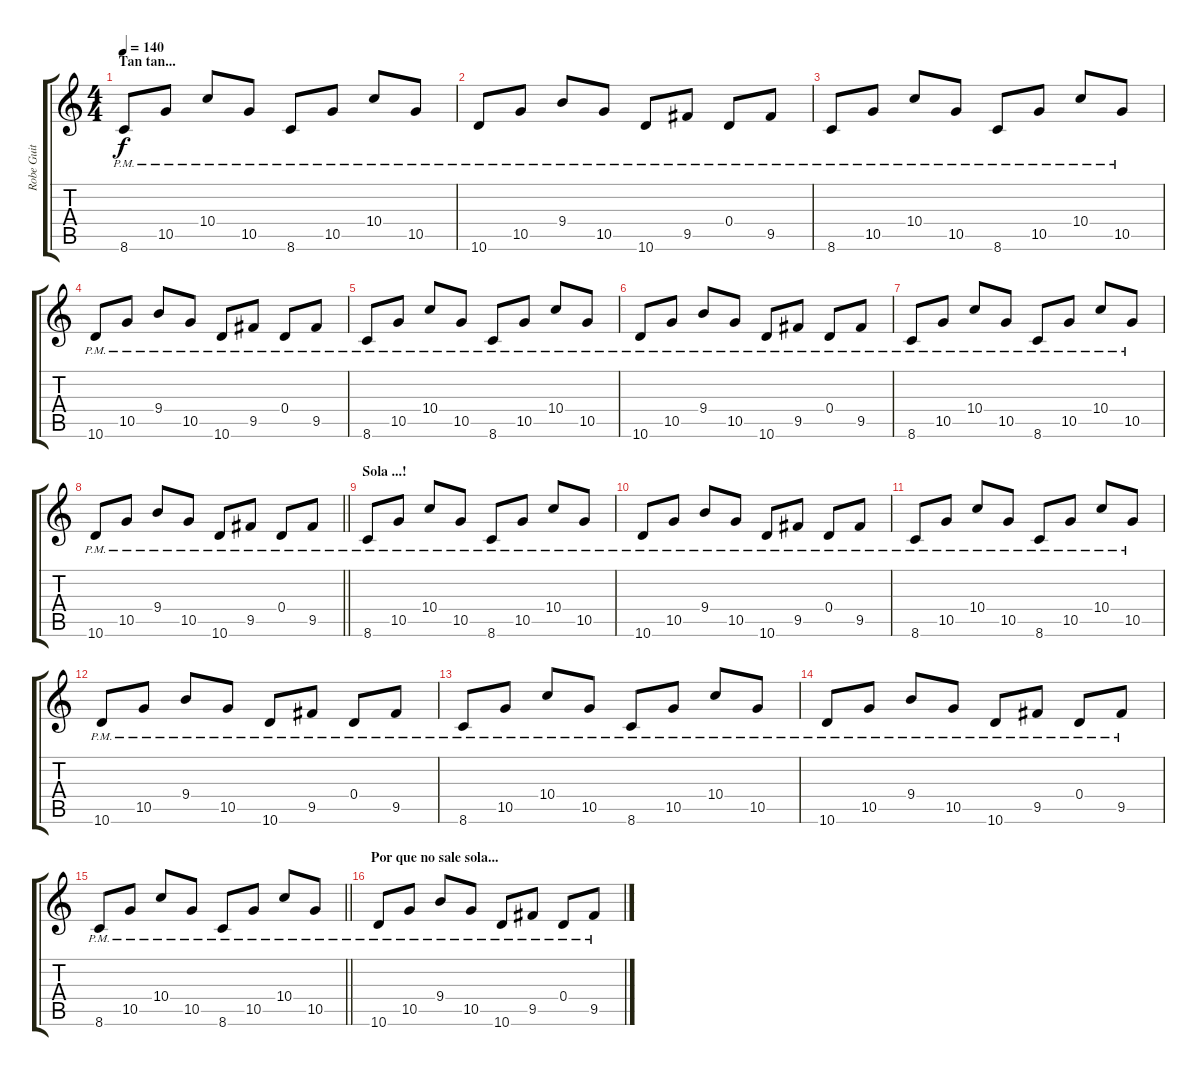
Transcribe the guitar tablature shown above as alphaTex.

\track ("Robe Guit" "Robe Guit") {instrument acousticguitarnylon}
\staff {score tabs}
\tuning (E4 B3 G3 D3 A2 E2) {hide}
\ts (4 4)
\section ("" "Tan tan...")
\tempo 140
\clef g2
\ks c
8.6{pm}.8{dy f instrument electricguitarmuted} 10.5{pm}.8 10.4{pm}.8 10.5{pm}.8 8.6{pm}.8 10.5{pm}.8 10.4{pm}.8 10.5{pm}.8 |
10.6{pm}.8 10.5{pm}.8 9.4{pm}.8 10.5{pm}.8 10.6{pm}.8 9.5{pm}.8 0.4{pm}.8 9.5{pm}.8 |
8.6{pm}.8 10.5{pm}.8 10.4{pm}.8 10.5{pm}.8 8.6{pm}.8 10.5{pm}.8 10.4{pm}.8 10.5{pm}.8 |
10.6{pm}.8 10.5{pm}.8 9.4{pm}.8 10.5{pm}.8 10.6{pm}.8 9.5{pm}.8 0.4{pm}.8 9.5{pm}.8 |
8.6{pm}.8 10.5{pm}.8 10.4{pm}.8 10.5{pm}.8 8.6{pm}.8 10.5{pm}.8 10.4{pm}.8 10.5{pm}.8 |
10.6{pm}.8 10.5{pm}.8 9.4{pm}.8 10.5{pm}.8 10.6{pm}.8 9.5{pm}.8 0.4{pm}.8 9.5{pm}.8 |
8.6{pm}.8 10.5{pm}.8 10.4{pm}.8 10.5{pm}.8 8.6{pm}.8 10.5{pm}.8 10.4{pm}.8 10.5{pm}.8 |
\barLineRight lightlight
10.6{pm}.8 10.5{pm}.8 9.4{pm}.8 10.5{pm}.8 10.6{pm}.8 9.5{pm}.8 0.4{pm}.8 9.5{pm}.8 |
\section ("" "Sola ...!")
8.6{pm}.8 10.5{pm}.8 10.4{pm}.8 10.5{pm}.8 8.6{pm}.8 10.5{pm}.8 10.4{pm}.8 10.5{pm}.8 |
10.6{pm}.8 10.5{pm}.8 9.4{pm}.8 10.5{pm}.8 10.6{pm}.8 9.5{pm}.8 0.4{pm}.8 9.5{pm}.8 |
8.6{pm}.8 10.5{pm}.8 10.4{pm}.8 10.5{pm}.8 8.6{pm}.8 10.5{pm}.8 10.4{pm}.8 10.5{pm}.8 |
10.6{pm}.8 10.5{pm}.8 9.4{pm}.8 10.5{pm}.8 10.6{pm}.8 9.5{pm}.8 0.4{pm}.8 9.5{pm}.8 |
8.6{pm}.8 10.5{pm}.8 10.4{pm}.8 10.5{pm}.8 8.6{pm}.8 10.5{pm}.8 10.4{pm}.8 10.5{pm}.8 |
10.6{pm}.8 10.5{pm}.8 9.4{pm}.8 10.5{pm}.8 10.6{pm}.8 9.5{pm}.8 0.4{pm}.8 9.5{pm}.8 |
\barLineRight lightlight
8.6{pm}.8 10.5{pm}.8 10.4{pm}.8 10.5{pm}.8 8.6{pm}.8 10.5{pm}.8 10.4{pm}.8 10.5{pm}.8 |
\section ("" "Por que no sale sola...")
10.6{pm}.8 10.5{pm}.8 9.4{pm}.8 10.5{pm}.8 10.6{pm}.8 9.5{pm}.8 0.4{pm}.8 9.5{pm}.8
